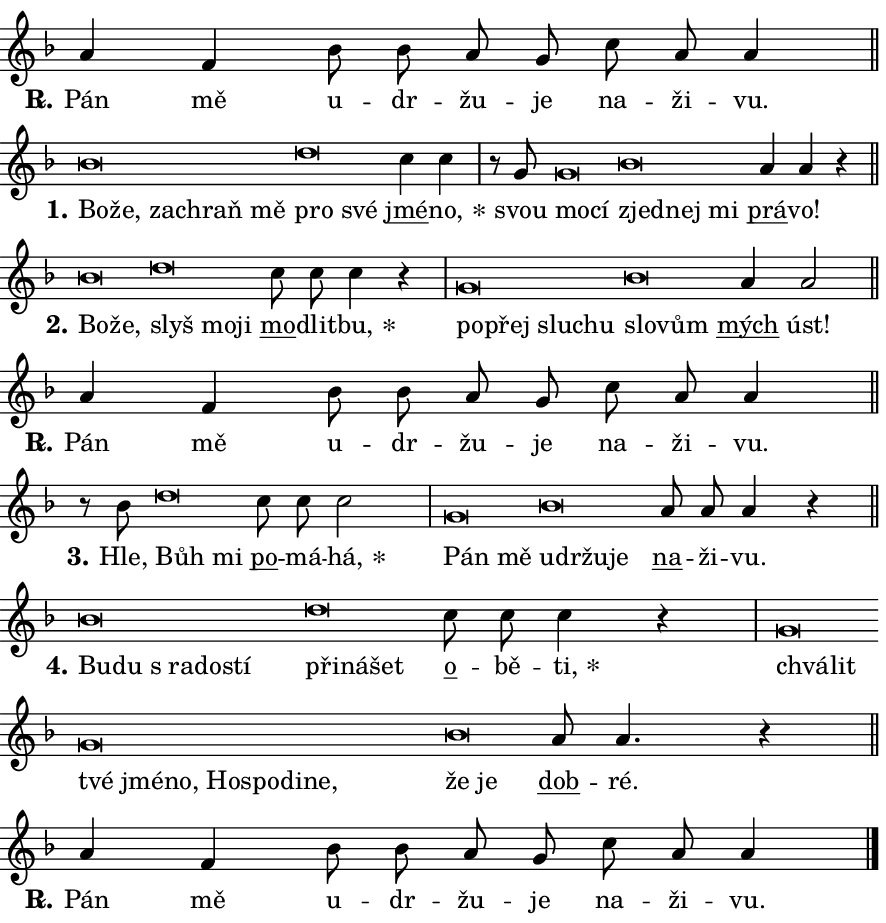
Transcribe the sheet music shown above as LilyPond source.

\version "2.24.0"
\header { tagline = "" }
\paper {
  indent = 0\cm
  top-margin = 0\cm
  right-margin = 0.13\cm % to fit lyric hyphens
  bottom-margin = 0\cm
  left-margin = 0\cm
  paper-width = 15\cm
  page-breaking = #ly:one-page-breaking
  system-system-spacing.basic-distance = #11
  score-system-spacing.basic-distance = #11
  ragged-last = ##f
}


%% Author: Thomas Morley
%% https://lists.gnu.org/archive/html/lilypond-user/2020-05/msg00002.html
#(define (line-position grob)
"Returns position of @var[grob} in current system:
   @code{'start}, if at first time-step
   @code{'end}, if at last time-step
   @code{'middle} otherwise
"
  (let* ((col (ly:item-get-column grob))
         (ln (ly:grob-object col 'left-neighbor))
         (rn (ly:grob-object col 'right-neighbor))
         (col-to-check-left (if (ly:grob? ln) ln col))
         (col-to-check-right (if (ly:grob? rn) rn col))
         (break-dir-left
           (and
             (ly:grob-property col-to-check-left 'non-musical #f)
             (ly:item-break-dir col-to-check-left)))
         (break-dir-right
           (and
             (ly:grob-property col-to-check-right 'non-musical #f)
             (ly:item-break-dir col-to-check-right))))
        (cond ((eqv? 1 break-dir-left) 'start)
              ((eqv? -1 break-dir-right) 'end)
              (else 'middle))))

#(define (tranparent-at-line-position vctor)
  (lambda (grob)
  "Relying on @code{line-position} select the relevant enry from @var{vctor}.
Used to determine transparency,"
    (case (line-position grob)
      ((end) (not (vector-ref vctor 0)))
      ((middle) (not (vector-ref vctor 1)))
      ((start) (not (vector-ref vctor 2))))))

noteHeadBreakVisibility =
#(define-music-function (break-visibility)(vector?)
"Makes @code{NoteHead}s transparent relying on @var{break-visibility}"
#{
  \override NoteHead.transparent =
    #(tranparent-at-line-position break-visibility)
#})

#(define delete-ledgers-for-transparent-note-heads
  (lambda (grob)
    "Reads whether a @code{NoteHead} is transparent.
If so this @code{NoteHead} is removed from @code{'note-heads} from
@var{grob}, which is supposed to be @code{LedgerLineSpanner}.
As a result ledgers are not printed for this @code{NoteHead}"
    (let* ((nhds-array (ly:grob-object grob 'note-heads))
           (nhds-list
             (if (ly:grob-array? nhds-array)
                 (ly:grob-array->list nhds-array)
                 '()))
           ;; Relies on the transparent-property being done before
           ;; Staff.LedgerLineSpanner.after-line-breaking is executed.
           ;; This is fragile ...
           (to-keep
             (remove
               (lambda (nhd)
                 (ly:grob-property nhd 'transparent #f))
               nhds-list)))
      ;; TODO find a better method to iterate over grob-arrays, similiar
      ;; to filter/remove etc for lists
      ;; For now rebuilt from scratch
      (set! (ly:grob-object grob 'note-heads)  '())
      (for-each
        (lambda (nhd)
          (ly:pointer-group-interface::add-grob grob 'note-heads nhd))
        to-keep))))

squashNotes = {
  \override NoteHead.X-extent = #'(-0.2 . 0.2)
  \override NoteHead.Y-extent = #'(-0.75 . 0)
  \override NoteHead.stencil =
    #(lambda (grob)
       (let ((pos (ly:grob-property grob 'staff-position)))
         (begin
           (if (< pos -7) (display "ERROR: Lower brevis then expected\n") (display ""))
           (if (<= pos -6) ly:text-interface::print ly:note-head::print))))
}
unSquashNotes = {
  \revert NoteHead.X-extent
  \revert NoteHead.Y-extent
  \revert NoteHead.stencil
}

hideNotes = \noteHeadBreakVisibility #begin-of-line-visible
unHideNotes = \noteHeadBreakVisibility #all-visible

% work-around for resetting accidentals
% https://lilypond.org/doc/v2.23/Documentation/notation/displaying-rhythms#unmetered-music
cadenzaMeasure = {
  \cadenzaOff
  \partial 1024 s1024
  \cadenzaOn
}

#(define-markup-command (accent layout props text) (markup?)
  "Underline accented syllable"
  (interpret-markup layout props
    #{\markup \override #'(offset . 4.3) \underline { #text }#}))

responsum = \markup \concat {
  "R" \hspace #-1.05 \path #0.1 #'((moveto 0 0.07) (lineto 0.9 0.8)) \hspace #0.05 "."
}

spaceSize = #0.6828661417322834 % exact space size for TeX Gyre Schola

\layout {
  \context {
    \Staff
    \remove "Time_signature_engraver"
    \override LedgerLineSpanner.after-line-breaking = #delete-ledgers-for-transparent-note-heads
  }
  \context {
    \Lyrics {
      \override LyricSpace.minimum-distance = \spaceSize
      \override LyricText.font-name = #"TeX Gyre Schola"
      \override LyricText.font-size = 1
      \override StanzaNumber.font-name = #"TeX Gyre Schola Bold"
      \override StanzaNumber.font-size = 1
    }
  }
  \context {
    \Score 
    \override NoteHead.text =
      #(lambda (grob) 
        (let ((pos (ly:grob-property grob 'staff-position)))
          #{\markup {
            \combine
              \halign #-0.55 \raise #(if (= pos -6) 0 0.5) \override #'(thickness . 2) \draw-line #'(3.2 . 0)
              \musicglyph "noteheads.sM1"
          }#}))
  }
}

% magnetic-lyrics.ily
%
%   written by
%     Jean Abou Samra <jean@abou-samra.fr>
%     Werner Lemberg <wl@gnu.org>
%
%   adapted by
%     Jiri Hon <jiri.hon@gmail.com>
%
% Version 2022-Apr-15

% https://www.mail-archive.com/lilypond-user@gnu.org/msg149350.html

#(define (Left_hyphen_pointer_engraver context)
   "Collect syllable-hyphen-syllable occurrences in lyrics and store
them in properties.  This engraver only looks to the left.  For
example, if the lyrics input is @code{foo -- bar}, it does the
following.

@itemize @bullet
@item
Set the @code{text} property of the @code{LyricHyphen} grob between
@q{foo} and @q{bar} to @code{foo}.

@item
Set the @code{left-hyphen} property of the @code{LyricText} grob with
text @q{foo} to the @code{LyricHyphen} grob between @q{foo} and
@q{bar}.
@end itemize

Use this auxiliary engraver in combination with the
@code{lyric-@/text::@/apply-@/magnetic-@/offset!} hook."
   (let ((hyphen #f)
         (text #f))
     (make-engraver
      (acknowledgers
       ((lyric-syllable-interface engraver grob source-engraver)
        (set! text grob)))
      (end-acknowledgers
       ((lyric-hyphen-interface engraver grob source-engraver)
        ;(when (not (grob::has-interface grob 'lyric-space-interface))
          (set! hyphen grob)));)
      ((stop-translation-timestep engraver)
       (when (and text hyphen)
         (ly:grob-set-object! text 'left-hyphen hyphen))
       (set! text #f)
       (set! hyphen #f)))))

#(define (lyric-text::apply-magnetic-offset! grob)
   "If the space between two syllables is less than the value in
property @code{LyricText@/.details@/.squash-threshold}, move the right
syllable to the left so that it gets concatenated with the left
syllable.

Use this function as a hook for
@code{LyricText@/.after-@/line-@/breaking} if the
@code{Left_@/hyphen_@/pointer_@/engraver} is active."
   (let ((hyphen (ly:grob-object grob 'left-hyphen #f)))
     (when hyphen
       (let ((left-text (ly:spanner-bound hyphen LEFT)))
         (when (grob::has-interface left-text 'lyric-syllable-interface)
           (let* ((common (ly:grob-common-refpoint grob left-text X))
                  (this-x-ext (ly:grob-extent grob common X))
                  (left-x-ext
                   (begin
                     ;; Trigger magnetism for left-text.
                     (ly:grob-property left-text 'after-line-breaking)
                     (ly:grob-extent left-text common X)))
                  ;; `delta` is the gap width between two syllables.
                  (delta (- (interval-start this-x-ext)
                            (interval-end left-x-ext)))
                  (details (ly:grob-property grob 'details))
                  (threshold (assoc-get 'squash-threshold details 0.2)))
             (when (< delta threshold)
               (let* (;; We have to manipulate the input text so that
                      ;; ligatures crossing syllable boundaries are not
                      ;; disabled.  For languages based on the Latin
                      ;; script this is essentially a beautification.
                      ;; However, for non-Western scripts it can be a
                      ;; necessity.
                      (lt (ly:grob-property left-text 'text))
                      (rt (ly:grob-property grob 'text))
                      (is-space (grob::has-interface hyphen 'lyric-space-interface))
                      (space (if is-space " " ""))
                      (extra-delta (if is-space spaceSize 0))
                      ;; Append new syllable.
                      (ltrt-space (if (and (string? lt) (string? rt))
                                (string-append lt space rt)
                                (make-concat-markup (list lt space rt))))
                      ;; Right-align `ltrt` to the right side.
                      (ltrt-space-markup (grob-interpret-markup
                               grob
                               (make-translate-markup
                                (cons (interval-length this-x-ext) 0)
                                (make-right-align-markup ltrt-space)))))
                 (begin
                   ;; Don't print `left-text`.
                   (ly:grob-set-property! left-text 'stencil #f)
                   ;; Set text and stencil (which holds all collected
                   ;; syllables so far) and shift it to the left.
                   (ly:grob-set-property! grob 'text ltrt-space)
                   (ly:grob-set-property! grob 'stencil ltrt-space-markup)
                   (ly:grob-translate-axis! grob (- (- delta extra-delta)) X))))))))))


#(define (lyric-hyphen::displace-bounds-first grob)
   ;; Make very sure this callback isn't triggered too early.
   (let ((left (ly:spanner-bound grob LEFT))
         (right (ly:spanner-bound grob RIGHT)))
     (ly:grob-property left 'after-line-breaking)
     (ly:grob-property right 'after-line-breaking)
     (ly:lyric-hyphen::print grob)))

squashThreshold = #0.4

\layout {
  \context {
    \Lyrics
    \consists #Left_hyphen_pointer_engraver
    \override LyricText.after-line-breaking =
      #lyric-text::apply-magnetic-offset!
    \override LyricHyphen.stencil = #lyric-hyphen::displace-bounds-first
    \override LyricText.details.squash-threshold = \squashThreshold
    \override LyricHyphen.minimum-distance = 0
    \override LyricHyphen.minimum-length = \squashThreshold
  }
}

squashText = \override LyricText.details.squash-threshold = 9999
unSquashText = \override LyricText.details.squash-threshold = \squashThreshold

leftText = \override LyricText.self-alignment-X = #LEFT
unLeftText = \revert LyricText.self-alignment-X

starOffset = #(lambda (grob) 
                (let ((x_offset (ly:self-alignment-interface::aligned-on-x-parent grob)))
                  (if (= x_offset 0) 0 (+ x_offset 1.2))))

star = #(define-music-function (syllable)(string?)
"Append star separator at the end of a syllable"
#{
  \once \override LyricText.X-offset = #starOffset
  \lyricmode { \markup {
    #syllable
    \override #'((font-name . "TeX Gyre Schola Bold")) \hspace #0.2 \lower #0.65 \larger "*"
  } }
#})

starAccent = #(define-music-function (syllable)(string?)
"Append star separator at the end of a syllable and make accent"
#{
  \once \override LyricText.X-offset = #starOffset
  \lyricmode { \markup {
    \accent #syllable
    \override #'((font-name . "TeX Gyre Schola Bold")) \hspace #0.2 \lower #0.65 \larger "*"
  } }
#})

breath = #(define-music-function (syllable)(string?)
"Append breathing indicator at the end of a syllable"
#{
  \lyricmode { \markup { #syllable "+" } }
#})

optionalBreath = #(define-music-function (syllable)(string?)
"Append optional breathing indicator at the end of a syllable"
#{
  \lyricmode { \markup { #syllable "(+)" } }
#})


\score {
    <<
        \new Voice = "melody" { \cadenzaOn \key f \major \relative { a'4 f bes8 bes a g c a a4 \cadenzaMeasure \bar "||" \break } }
        \new Lyrics \lyricsto "melody" { \lyricmode { \set stanza = \responsum
Pán mě u -- dr -- žu -- je na -- ži -- vu. } }
    >>
    \layout {}
}

\score {
    <<
        \new Voice = "melody" { \cadenzaOn \key f \major \relative { \squashNotes bes'\breve*1/16 \hideNotes \breve*1/16 \bar "" \breve*1/16 \bar "" \breve*1/16 \breve*1/16 \bar "" \unHideNotes \unSquashNotes \squashNotes d\breve*1/16 \hideNotes \breve*1/16 \bar "" \unHideNotes \unSquashNotes \bar "" c4 c \cadenzaMeasure \bar "|" r8 g8 \squashNotes g\breve*1/16 \hideNotes \breve*1/16 \bar "" \unHideNotes \unSquashNotes \squashNotes bes\breve*1/16 \hideNotes \breve*1/16 \breve*1/16 \bar "" \unHideNotes \unSquashNotes \bar "" a4 a r \cadenzaMeasure \bar "||" \break } }
        \new Lyrics \lyricsto "melody" { \lyricmode { \set stanza = "1."
\leftText Bo -- \squashText že, za -- chraň mě \unSquashText pro \squashText své \unLeftText \unSquashText \markup \accent jmé -- \star no, svou \leftText mo -- \squashText cí \unSquashText zjed -- \squashText nej mi \unLeftText \unSquashText \markup \accent prá -- vo! } }
    >>
    \layout {}
}

\score {
    <<
        \new Voice = "melody" { \cadenzaOn \key f \major \relative { \squashNotes bes'\breve*1/16 \hideNotes \breve*1/16 \bar "" \unHideNotes \unSquashNotes \squashNotes d\breve*1/16 \hideNotes \breve*1/16 \breve*1/16 \bar "" \unHideNotes \unSquashNotes \bar "" c8 c c4 r \cadenzaMeasure \bar "|" \squashNotes g\breve*1/16 \hideNotes \breve*1/16 \bar "" \breve*1/16 \breve*1/16 \bar "" \unHideNotes \unSquashNotes \squashNotes bes\breve*1/16 \hideNotes \breve*1/16 \bar "" \unHideNotes \unSquashNotes \bar "" a4 a2 \cadenzaMeasure \bar "||" \break } }
        \new Lyrics \lyricsto "melody" { \lyricmode { \set stanza = "2."
\leftText Bo -- \squashText že, \unSquashText slyš \squashText mo -- ji \unLeftText \unSquashText \markup \accent mo -- dlit -- \star bu, \leftText po -- \squashText přej slu -- chu \unSquashText slo -- \squashText vům \unLeftText \unSquashText \markup \accent mých úst! } }
    >>
    \layout {}
}

\score {
    <<
        \new Voice = "melody" { \cadenzaOn \key f \major \relative { a'4 f bes8 bes a g c a a4 \cadenzaMeasure \bar "||" \break } }
        \new Lyrics \lyricsto "melody" { \lyricmode { \set stanza = \responsum
Pán mě u -- dr -- žu -- je na -- ži -- vu. } }
    >>
    \layout {}
}

\score {
    <<
        \new Voice = "melody" { \cadenzaOn \key f \major \relative { r8 bes'8 \squashNotes d\breve*1/16 \hideNotes \breve*1/16 \bar "" \unHideNotes \unSquashNotes \bar "" c8 c c2 \cadenzaMeasure \bar "|" \squashNotes g\breve*1/16 \hideNotes \breve*1/16 \bar "" \unHideNotes \unSquashNotes \squashNotes bes\breve*1/16 \hideNotes \breve*1/16 \bar "" \breve*1/16 \breve*1/16 \bar "" \unHideNotes \unSquashNotes \bar "" a8 a a4 r \cadenzaMeasure \bar "||" \break } }
        \new Lyrics \lyricsto "melody" { \lyricmode { \set stanza = "3."
Hle, \leftText Bůh \squashText mi \unLeftText \unSquashText \markup \accent po -- má -- \star há, \leftText Pán \squashText mě \unSquashText u -- \squashText dr -- žu -- je \unLeftText \unSquashText \markup \accent na -- ži -- vu. } }
    >>
    \layout {}
}

\score {
    <<
        \new Voice = "melody" { \cadenzaOn \key f \major \relative { \squashNotes bes'\breve*1/16 \hideNotes \breve*1/16 \bar "" \breve*1/16 \bar "" \breve*1/16 \breve*1/16 \bar "" \unHideNotes \unSquashNotes \squashNotes d\breve*1/16 \hideNotes \breve*1/16 \breve*1/16 \bar "" \unHideNotes \unSquashNotes \bar "" c8 c c4 r \cadenzaMeasure \bar "|" \squashNotes g\breve*1/16 \hideNotes \breve*1/16 \bar "" \breve*1/16 \bar "" \breve*1/16 \bar "" \breve*1/16 \bar "" \breve*1/16 \bar "" \breve*1/16 \bar "" \breve*1/16 \breve*1/16 \bar "" \unHideNotes \unSquashNotes \squashNotes bes\breve*1/16 \hideNotes \breve*1/16 \bar "" \unHideNotes \unSquashNotes \bar "" a8 a4. r4 \cadenzaMeasure \bar "||" \break } }
        \new Lyrics \lyricsto "melody" { \lyricmode { \set stanza = "4."
\leftText Bu -- \squashText du "s ra" -- do -- stí \unSquashText při -- \squashText ná -- šet \unLeftText \unSquashText \markup \accent o -- bě -- \star ti, \leftText chvá -- \squashText lit tvé jmé -- no, Ho -- spo -- di -- ne, \unSquashText že \squashText je \unLeftText \unSquashText \markup \accent dob -- ré. } }
    >>
    \layout {}
}

\score {
    <<
        \new Voice = "melody" { \cadenzaOn \key f \major \relative { a'4 f bes8 bes a g c a a4 \cadenzaMeasure \bar "||" \break } \bar "|." }
        \new Lyrics \lyricsto "melody" { \lyricmode { \set stanza = \responsum
Pán mě u -- dr -- žu -- je na -- ži -- vu. } }
    >>
    \layout {}
}
